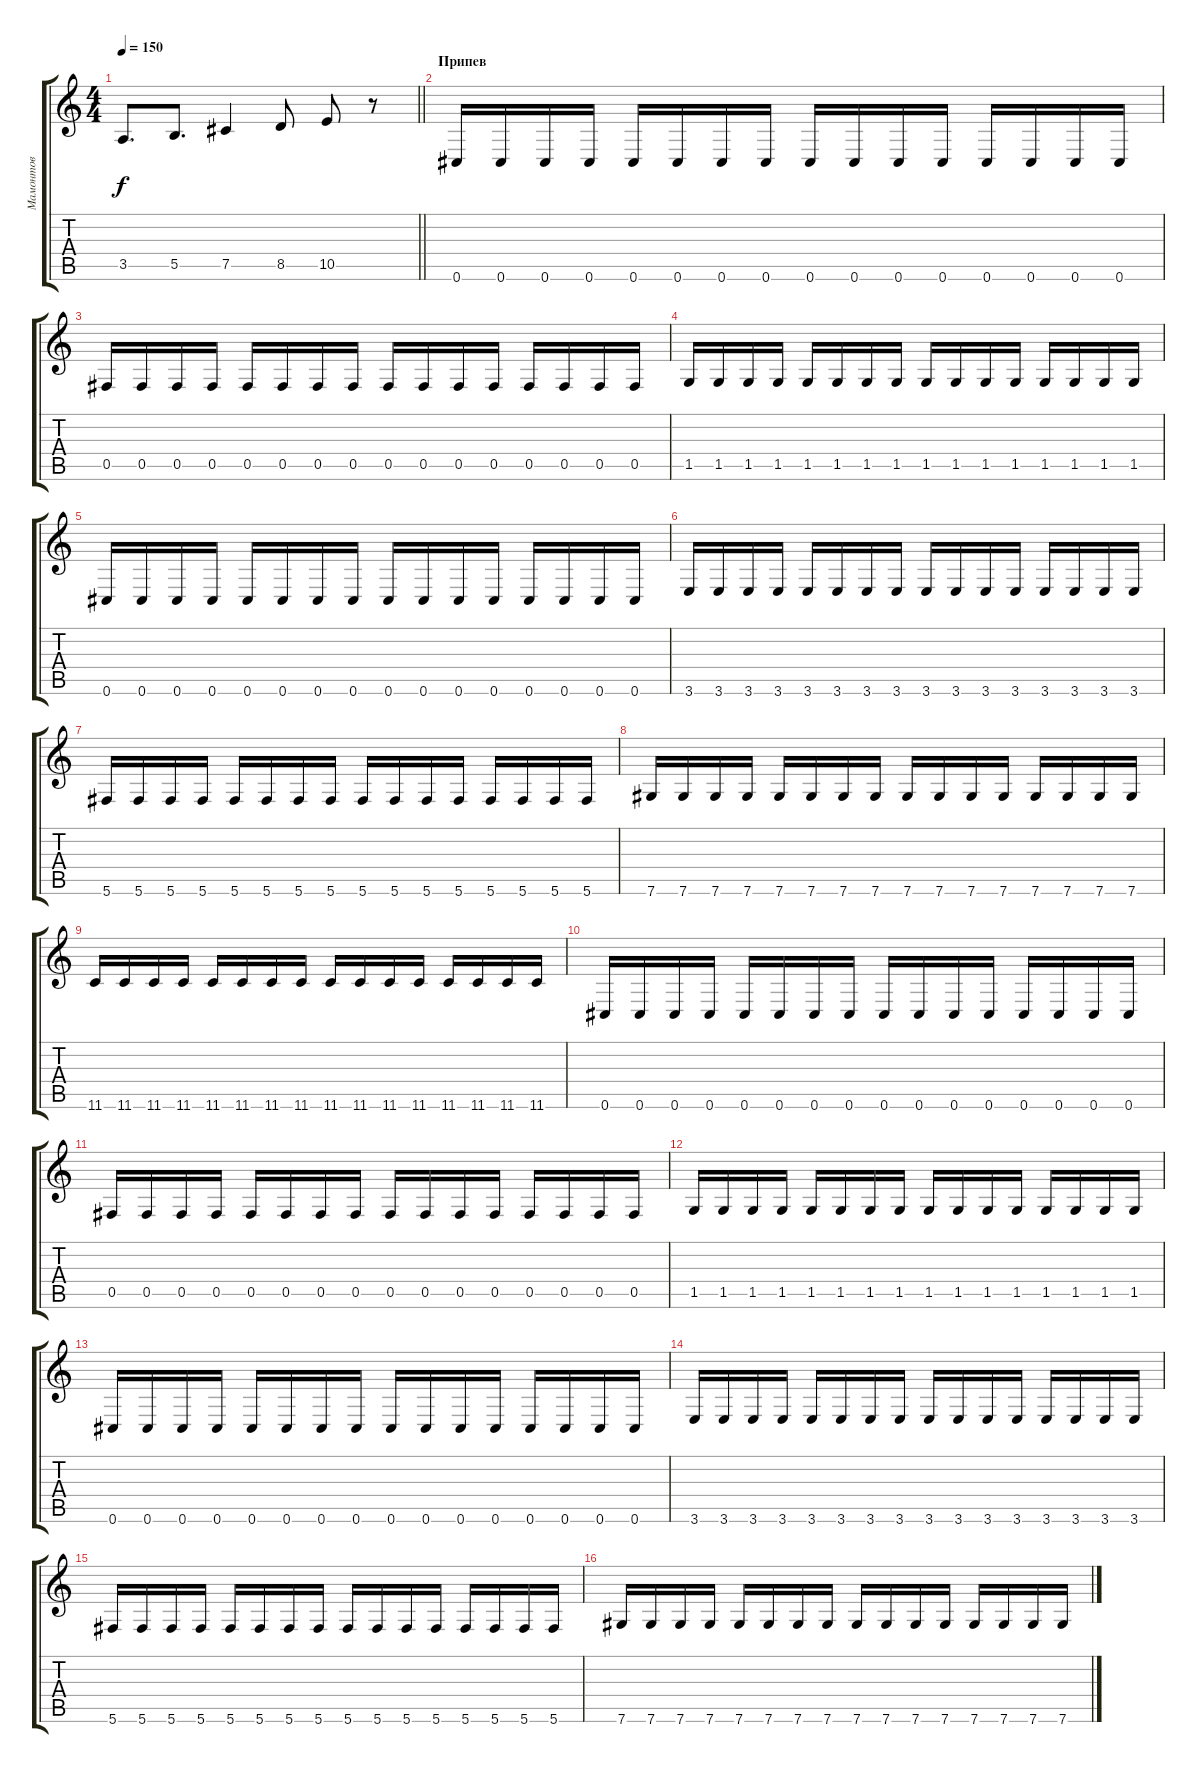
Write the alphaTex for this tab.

\track ("Мамонтов" "Мамонтов") {instrument distortionguitar}
\staff {score tabs}
\tuning (Db4 Ab3 E3 B2 Gb2 Db2) {hide}
\ts (4 4)
\tempo 150
\clef g2
\barLineRight lightlight
\ks c
3.5.8{d dy f} 5.5.8{d} 7.5.4 8.5.8 10.5.8 r.8 |
\section ("" "Припев")
0.6.16 0.6.16 0.6.16 0.6.16 0.6.16 0.6.16 0.6.16 0.6.16 0.6.16 0.6.16 0.6.16 0.6.16 0.6.16 0.6.16 0.6.16 0.6.16 |
0.5.16 0.5.16 0.5.16 0.5.16 0.5.16 0.5.16 0.5.16 0.5.16 0.5.16 0.5.16 0.5.16 0.5.16 0.5.16 0.5.16 0.5.16 0.5.16 |
1.5.16 1.5.16 1.5.16 1.5.16 1.5.16 1.5.16 1.5.16 1.5.16 1.5.16 1.5.16 1.5.16 1.5.16 1.5.16 1.5.16 1.5.16 1.5.16 |
0.6.16 0.6.16 0.6.16 0.6.16 0.6.16 0.6.16 0.6.16 0.6.16 0.6.16 0.6.16 0.6.16 0.6.16 0.6.16 0.6.16 0.6.16 0.6.16 |
3.6.16 3.6.16 3.6.16 3.6.16 3.6.16 3.6.16 3.6.16 3.6.16 3.6.16 3.6.16 3.6.16 3.6.16 3.6.16 3.6.16 3.6.16 3.6.16 |
5.6.16 5.6.16 5.6.16 5.6.16 5.6.16 5.6.16 5.6.16 5.6.16 5.6.16 5.6.16 5.6.16 5.6.16 5.6.16 5.6.16 5.6.16 5.6.16 |
7.6.16 7.6.16 7.6.16 7.6.16 7.6.16 7.6.16 7.6.16 7.6.16 7.6.16 7.6.16 7.6.16 7.6.16 7.6.16 7.6.16 7.6.16 7.6.16 |
11.6.16 11.6.16 11.6.16 11.6.16 11.6.16 11.6.16 11.6.16 11.6.16 11.6.16 11.6.16 11.6.16 11.6.16 11.6.16 11.6.16 11.6.16 11.6.16 |
0.6.16 0.6.16 0.6.16 0.6.16 0.6.16 0.6.16 0.6.16 0.6.16 0.6.16 0.6.16 0.6.16 0.6.16 0.6.16 0.6.16 0.6.16 0.6.16 |
0.5.16 0.5.16 0.5.16 0.5.16 0.5.16 0.5.16 0.5.16 0.5.16 0.5.16 0.5.16 0.5.16 0.5.16 0.5.16 0.5.16 0.5.16 0.5.16 |
1.5.16 1.5.16 1.5.16 1.5.16 1.5.16 1.5.16 1.5.16 1.5.16 1.5.16 1.5.16 1.5.16 1.5.16 1.5.16 1.5.16 1.5.16 1.5.16 |
0.6.16 0.6.16 0.6.16 0.6.16 0.6.16 0.6.16 0.6.16 0.6.16 0.6.16 0.6.16 0.6.16 0.6.16 0.6.16 0.6.16 0.6.16 0.6.16 |
3.6.16 3.6.16 3.6.16 3.6.16 3.6.16 3.6.16 3.6.16 3.6.16 3.6.16 3.6.16 3.6.16 3.6.16 3.6.16 3.6.16 3.6.16 3.6.16 |
5.6.16 5.6.16 5.6.16 5.6.16 5.6.16 5.6.16 5.6.16 5.6.16 5.6.16 5.6.16 5.6.16 5.6.16 5.6.16 5.6.16 5.6.16 5.6.16 |
7.6.16 7.6.16 7.6.16 7.6.16 7.6.16 7.6.16 7.6.16 7.6.16 7.6.16 7.6.16 7.6.16 7.6.16 7.6.16 7.6.16 7.6.16 7.6.16
